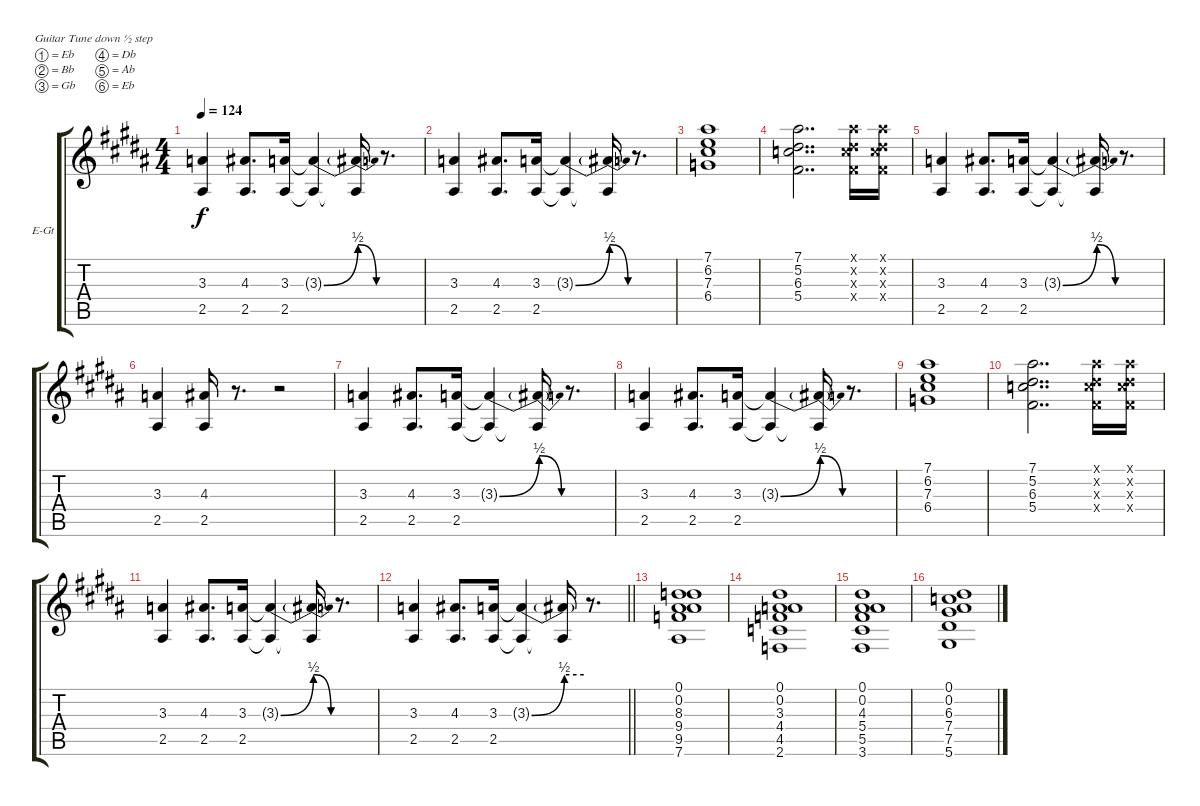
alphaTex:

\bracketExtendMode groupsimilarinstruments
\firstSystemTrackNameOrientation horizontal
\otherSystemsTrackNameOrientation horizontal
\track ("Untitled" "E-Gt") {instrument overdrivenguitar}
\staff {score tabs}
\tuning (Eb4 Bb3 Gb3 Db3 Ab2 Eb2)
\ts (4 4)
\tempo 124
\clef g2
\ks b
(3.3 2.5).4{dy f} (4.3 2.5).8{d} (3.3 2.5).16 (3.3{be (bend 0 0 60 2) t} 2.5{t}).4 (3.3{be (release 0 2 60 0) t} 2.5{t}).16 r.8{d} |
\ks g#minor
(3.3 2.5).4 (4.3 2.5).8{d} (3.3 2.5).16 (3.3{be (bend 0 0 60 2) t} 2.5{t}).4 (3.3{be (release 0 2 60 0) t} 2.5{t}).16 r.8{d} |
(7.1 6.2 7.3 6.4).1 |
\ks b
(7.1 5.2 6.3 5.4).2{dd} (7.1{x} 5.2{x} 6.3{x} 5.4{x}).16 (7.1{x} 5.2{x} 6.3{x} 5.4{x}).16 |
\ks g#minor
(3.3 2.5).4 (4.3 2.5).8{d} (3.3 2.5).16 (3.3{be (bend 0 0 60 2) t} 2.5{t}).4 (3.3{be (release 0 2 60 0) t} 2.5{t}).16 r.8{d} |
(3.3 2.5).4 (4.3 2.5).16 r.8{d} r.2 |
(3.3 2.5).4 (4.3 2.5).8{d} (3.3 2.5).16 (3.3{be (bend 0 0 60 2) t} 2.5{t}).4 (3.3{be (release 0 2 60 0) t} 2.5{t}).16 r.8{d} |
\ks b
(3.3 2.5).4 (4.3 2.5).8{d} (3.3 2.5).16 (3.3{be (bend 0 0 60 2) t} 2.5{t}).4 (3.3{be (release 0 2 60 0) t} 2.5{t}).16 r.8{d} |
\ks g#minor
(7.1 6.2 7.3 6.4).1 |
(7.1 5.2 6.3 5.4).2{dd} (7.1{x} 5.2{x} 6.3{x} 5.4{x}).16 (7.1{x} 5.2{x} 6.3{x} 5.4{x}).16 |
(3.3 2.5).4 (4.3 2.5).8{d} (3.3 2.5).16 (3.3{be (bend 0 0 60 2) t} 2.5{t}).4 (3.3{be (release 0 2 60 0) t} 2.5{t}).16 r.8{d} |
\barLineRight lightlight
\ks b
(3.3 2.5).4 (4.3 2.5).8{d} (3.3 2.5).16 (3.3{be (bend 0 0 60 2) t} 2.5{t}).4 (3.3{be (hold 0 2 60 2) t} 2.5{t}).16 r.8{d} |
\ks g#minor
(0.1 0.2 8.3 9.4 9.5 7.6).1 |
(0.1 0.2 3.3 4.4 4.5 2.6).1 |
(0.1 0.2 4.3 5.4 5.5 3.6).1 |
\ks b
(0.1 0.2 6.3 7.4 7.5 5.6).1
